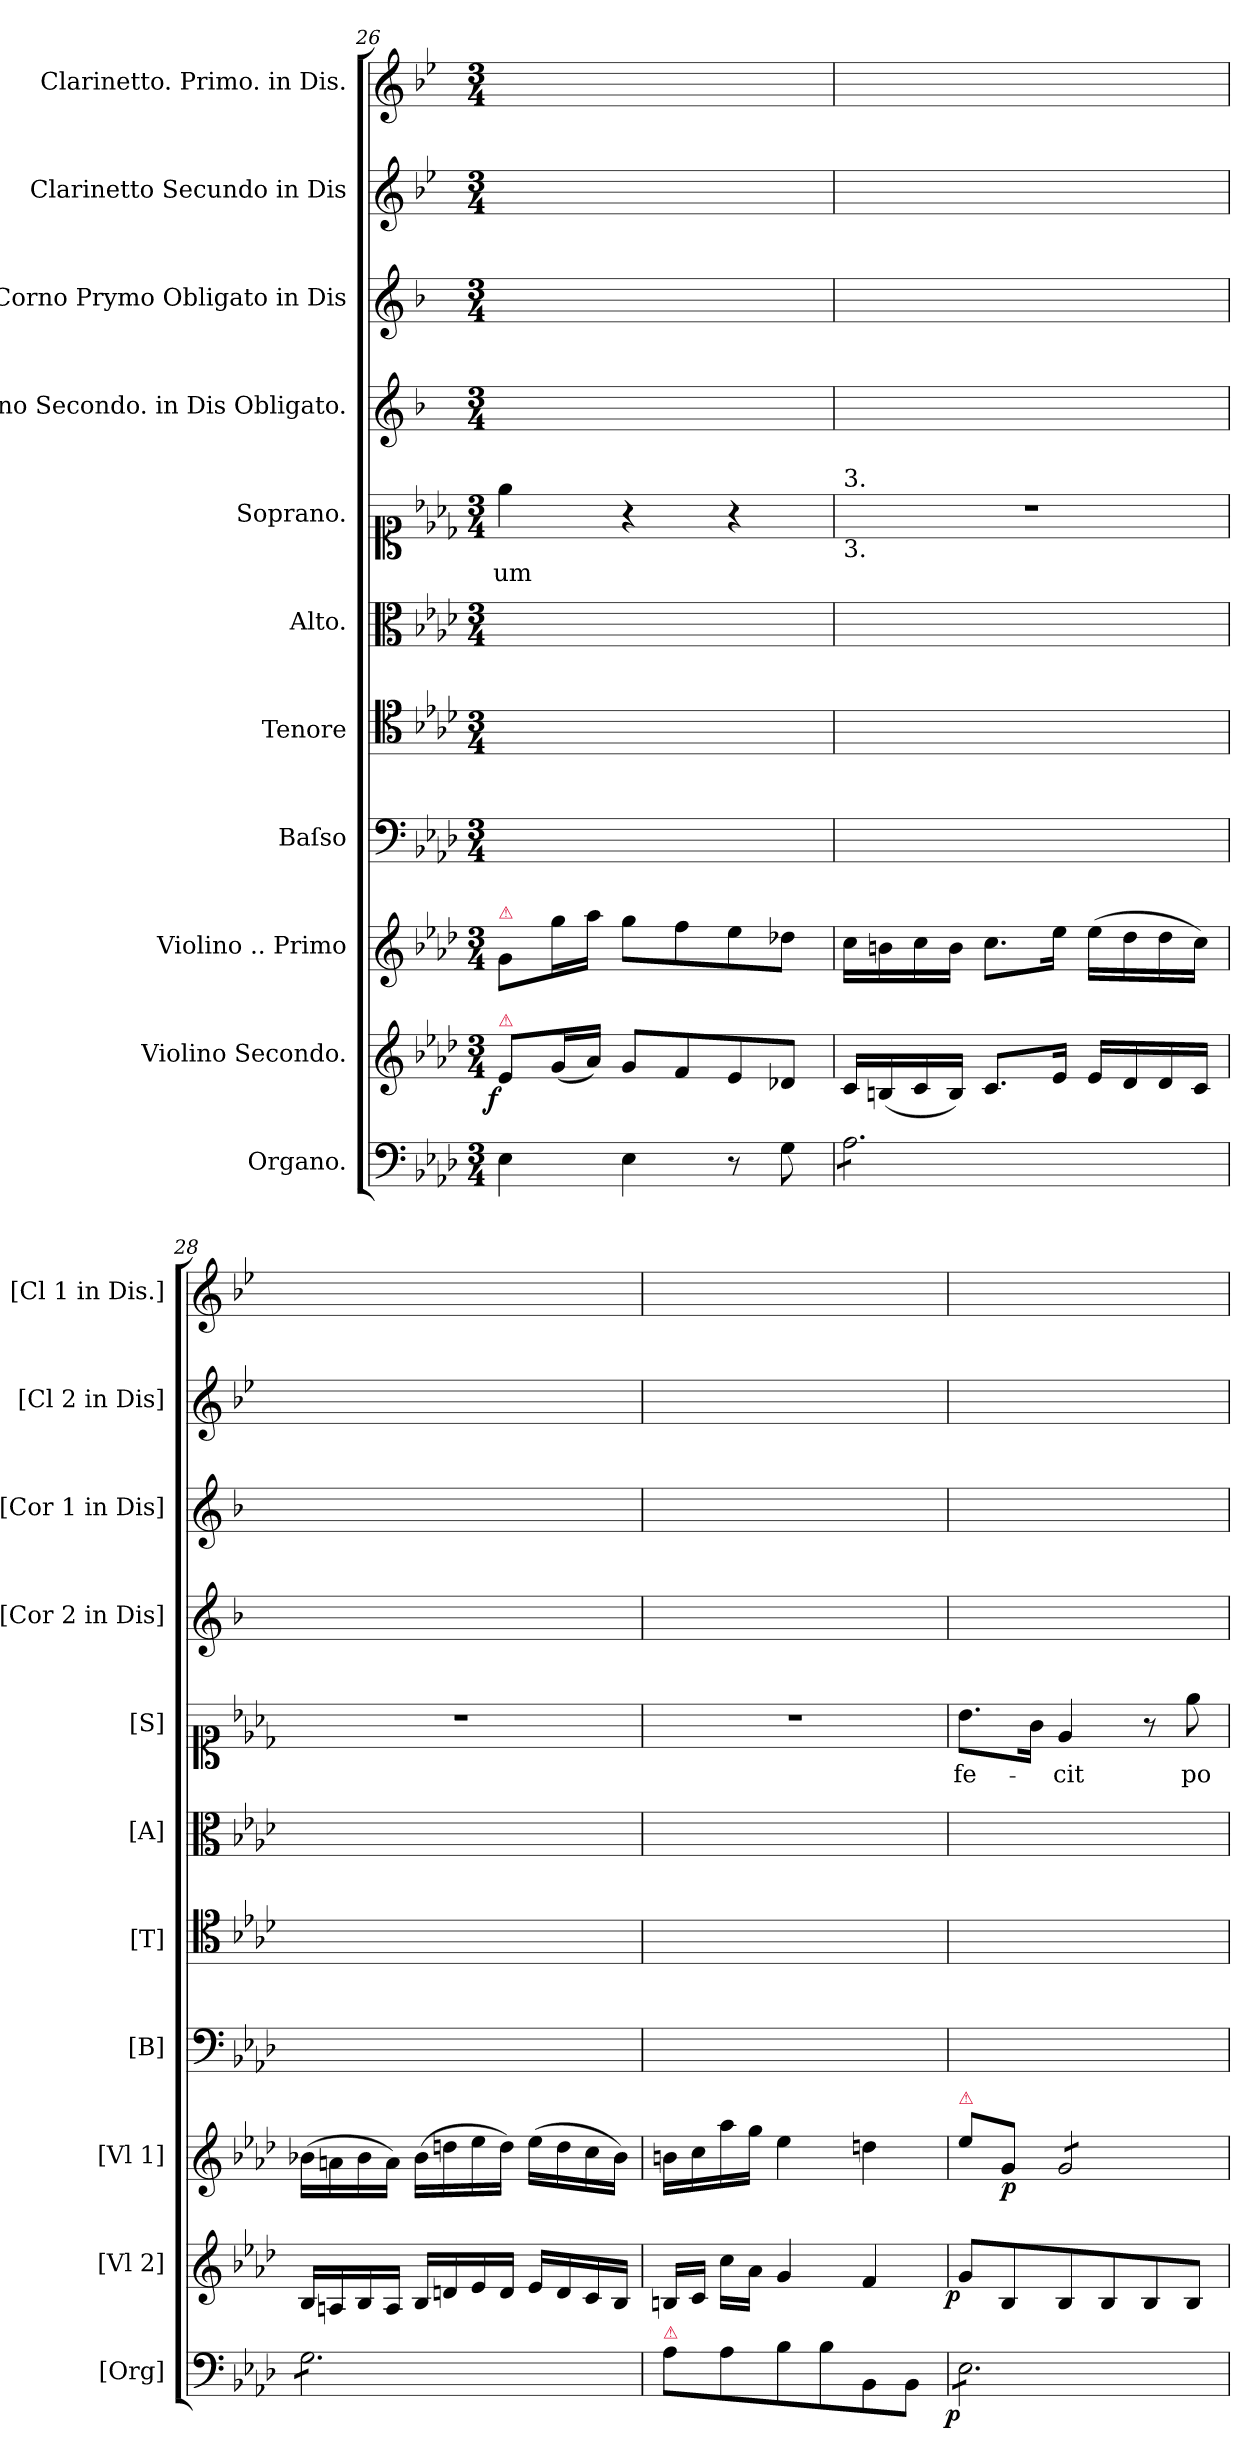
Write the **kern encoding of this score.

**kern	**dynam	**kern	**dynam	**kern	**dynam	**kern	**kern	**kern	**kern	**text	**kern	**kern	**kern	**kern
*part11	*part11	*part10	*part10	*part9	*part9	*part8	*part7	*part6	*part5	*part5	*part4	*part3	*part2	*part1
*staff11	*staff11	*staff10	*staff10	*staff9	*staff9	*staff8	*staff7	*staff6	*staff5	*staff5	*staff4	*staff3	*staff2	*staff1
*I"Organo.	*	*I"Violino Secondo.	*	*I"Violino .. Primo	*	*I"Baſso	*I"Tenore	*I"Alto.	*I"Soprano.	*	*I"Corno Secondo. in Dis Obligato.	*I"Corno Prymo Obligato in Dis	*I"Clarinetto Secundo in Dis	*I"Clarinetto. Primo. in Dis.
*I'[Org]	*	*I'[Vl 2]	*	*I'[Vl 1]	*	*I'[B]	*I'[T]	*I'[A]	*I'[S]	*	*I'[Cor 2 in Dis]	*I'[Cor 1 in Dis]	*I'[Cl 2 in Dis]	*I'[Cl 1 in Dis.]
*clefF4	*	*clefG2	*	*clefG2	*	*clefF4	*clefC4	*clefC3	*clefC1	*	*clefG2	*clefG2	*clefG2	*clefG2
*	*	*	*	*	*	*	*	*	*	*	*ITrd5c9	*ITrd5c9	*ITrd1c2	*ITrd1c2
*k[b-e-a-d-]	*	*k[b-e-a-d-]	*	*k[b-e-a-d-]	*	*k[b-e-a-d-]	*k[b-e-a-d-]	*k[b-e-a-d-]	*k[b-e-a-d-]	*	*k[b-e-a-d-]	*k[b-e-a-d-]	*k[b-e-a-d-]	*k[b-e-a-d-]
*A-:	*	*A-:	*	*A-:	*	*A-:	*A-:	*A-:	*A-:	*	*A-:	*A-:	*A-:	*A-:
*M3/4	*	*M3/4	*	*M3/4	*	*M3/4	*M3/4	*M3/4	*M3/4	*	*M3/4	*M3/4	*M3/4	*M3/4
=26	=26	=26	=26	=26	=26	=26	=26	=26	=26	=26	=26	=26	=26	=26
!	!	!	!	!LO:TX:a:color=crimson:t=⚠	!	!	!	!	!	!	!	!	!	!
!	!	!LO:TX:a:color=crimson:t=⚠	!	!	!	!	!	!	!	!	!	!	!	!
!	!	!	!LO:DY:b:rj	!	!	!	!	!	!	!	!	!	!	!
4E-\	.	8e-/L	f	8g/L	.	2.ryy	2.ryy	2.ryy	4ee-\	-um	2.ryy	2.ryy	2.ryy	2.ryy
.	.	(<16g/L	.	16gg\L	.	.	.	.	.	.	.	.	.	.
.	.	16a-/JJ)	.	16aa-\JJ	.	.	.	.	.	.	.	.	.	.
4E-\	.	8g/L	.	8gg\L	.	.	.	.	4r	.	.	.	.	.
.	.	8f/	.	8ff\	.	.	.	.	.	.	.	.	.	.
8r	.	8e-/	.	8ee-\	.	.	.	.	4r	.	.	.	.	.
8G\	.	8d-X/J	.	8dd-X\J	.	.	.	.	.	.	.	.	.	.
=27	=27	=27	=27	=27	=27	=27	=27	=27	=27	=27	=27	=27	=27	=27
!	!	!	!	!	!	!	!	!	!LO:TX:a:t=3.	!	!	!	!	!
!	!	!	!	!	!	!	!	!	!LO:TX:b:t=3.	!	!	!	!	!
*tremolo	*	*	*	*	*	*	*	*	*	*	*	*	*	*
8A-\L	.	16c/LL	.	16cc\LL	.	2.ryy	2.ryy	2.ryy	2.r	.	2.ryy	2.ryy	2.ryy	2.ryy
.	.	(<16Bn/	.	16bn\	.	.	.	.	.	.	.	.	.	.
8A-\	.	16c/	.	16cc\	.	.	.	.	.	.	.	.	.	.
.	.	16B/JJ)	.	16b\JJ	.	.	.	.	.	.	.	.	.	.
8A-\	.	8.c/L	.	8.cc\L	.	.	.	.	.	.	.	.	.	.
8A-\	.	.	.	.	.	.	.	.	.	.	.	.	.	.
.	.	16e-/Jk	.	16ee-\Jk	.	.	.	.	.	.	.	.	.	.
8A-\	.	16e-/LL	.	(>16ee-\LL	.	.	.	.	.	.	.	.	.	.
.	.	16d-/	.	16dd-\	.	.	.	.	.	.	.	.	.	.
8A-\J	.	16d-/	.	16dd-\	.	.	.	.	.	.	.	.	.	.
.	.	16c/JJ	.	16cc\JJ)	.	.	.	.	.	.	.	.	.	.
=28	=28	=28	=28	=28	=28	=28	=28	=28	=28	=28	=28	=28	=28	=28
8G\L	.	16B-/LL	.	(>16b-X\LL	.	2.ryy	2.ryy	2.ryy	2.r	.	2.ryy	2.ryy	2.ryy	2.ryy
.	.	16An/	.	16an\	.	.	.	.	.	.	.	.	.	.
8G\	.	16B-/	.	16b-\	.	.	.	.	.	.	.	.	.	.
.	.	16A/JJ	.	16a\JJ)	.	.	.	.	.	.	.	.	.	.
8G\	.	16B-/LL	.	(>16b-\LL	.	.	.	.	.	.	.	.	.	.
.	.	16dn/	.	16ddn\	.	.	.	.	.	.	.	.	.	.
8G\	.	16e-/	.	16ee-\	.	.	.	.	.	.	.	.	.	.
.	.	16d/JJ	.	16dd\JJ)	.	.	.	.	.	.	.	.	.	.
8G\	.	16e-/LL	.	(>16ee-\LL	.	.	.	.	.	.	.	.	.	.
.	.	16d/	.	16dd\	.	.	.	.	.	.	.	.	.	.
8G\J	.	16c/	.	16cc\	.	.	.	.	.	.	.	.	.	.
*Xtremolo	*	*	*	*	*	*	*	*	*	*	*	*	*	*
.	.	16B-/JJ	.	16b-\JJ)	.	.	.	.	.	.	.	.	.	.
=29	=29	=29	=29	=29	=29	=29	=29	=29	=29	=29	=29	=29	=29	=29
!LO:TX:a:color=crimson:t=⚠	!	!	!	!	!	!	!	!	!	!	!	!	!	!
8A-\L	.	16Bn/LL	.	16bn\LL	.	2.ryy	2.ryy	2.ryy	2.r	.	2.ryy	2.ryy	2.ryy	2.ryy
.	.	16c/JJ	.	16cc\	.	.	.	.	.	.	.	.	.	.
8A-\	.	16cc\LL	.	16aa-\	.	.	.	.	.	.	.	.	.	.
.	.	16a-\JJ	.	16gg\JJ	.	.	.	.	.	.	.	.	.	.
8B-\	.	4g/	.	4ee-\	.	.	.	.	.	.	.	.	.	.
8B-\	.	.	.	.	.	.	.	.	.	.	.	.	.	.
8BB-/	.	4f/	.	4ddn\	.	.	.	.	.	.	.	.	.	.
8BB-/J	.	.	.	.	.	.	.	.	.	.	.	.	.	.
=30	=30	=30	=30	=30	=30	=30	=30	=30	=30	=30	=30	=30	=30	=30
!	!	!	!	!LO:TX:a:color=crimson:t=⚠	!	!	!	!	!	!	!	!	!	!
!	!LO:DY:b:rj	!	!LO:DY:b:rj	!	!	!	!	!	!	!	!	!	!	!
*tremolo	*	*	*	*	*	*	*	*	*	*	*	*	*	*
8E-\L	p.	8g/L	p.	8ee-\L	.	2.ryy	2.ryy	2.ryy	8.b-\L	fe-	2.ryy	2.ryy	2.ryy	2.ryy
!	!	!	!	!	!LO:DY:b	!	!	!	!	!	!	!	!	!
8E-\	.	8B-/	.	8g/J	p	.	.	.	.	.	.	.	.	.
.	.	.	.	.	.	.	.	.	16g\Jk	.	.	.	.	.
*	*	*	*	*tremolo	*	*	*	*	*	*	*	*	*	*
8E-\	.	8B-/	.	8g/L	.	.	.	.	4e-/	-cit	.	.	.	.
8E-\	.	8B-/	.	8g/	.	.	.	.	.	.	.	.	.	.
8E-\	.	8B-/	.	8g/	.	.	.	.	8r	.	.	.	.	.
8E-\J	.	8B-/J	.	8g/J	.	.	.	.	8ee-\	po-	.	.	.	.
*	*	*	*	*Xtremolo	*	*	*	*	*	*	*	*	*	*
*Xtremolo	*	*	*	*	*	*	*	*	*	*	*	*	*	*
=	=	=	=	=	=	=	=	=	=	=	=	=	=	=
*-	*-	*-	*-	*-	*-	*-	*-	*-	*-	*-	*-	*-	*-	*-
